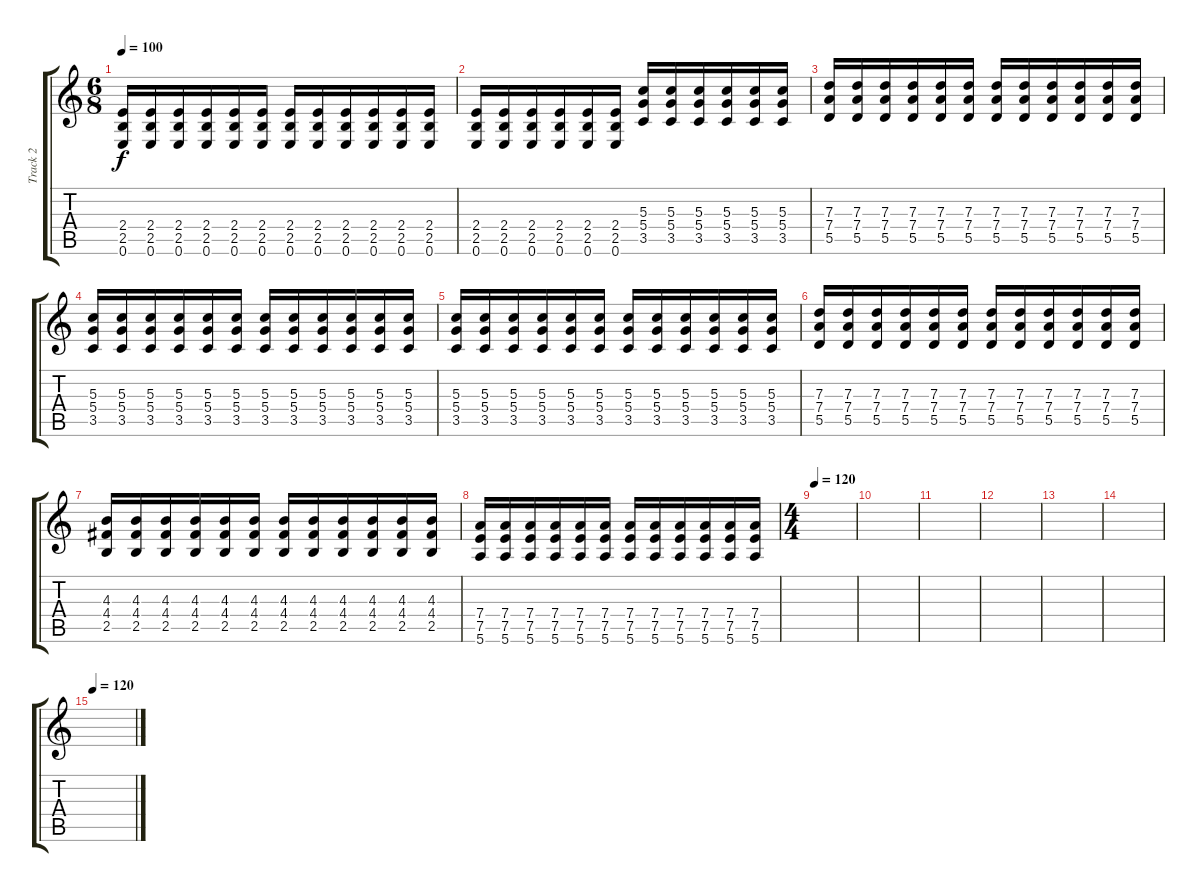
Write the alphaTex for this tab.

\track ("Track 2" "Track 2") {instrument overdrivenguitar}
\staff {score tabs}
\tuning (E4 B3 G3 D3 A2 E2) {hide}
\ts (6 8)
\tempo 100
\clef g2
\ks c
(2.4 2.5 0.6).16{dy f} (2.4 2.5 0.6).16 (2.4 2.5 0.6).16 (2.4 2.5 0.6).16 (2.4 2.5 0.6).16 (2.4 2.5 0.6).16 (2.4 2.5 0.6).16 (2.4 2.5 0.6).16 (2.4 2.5 0.6).16 (2.4 2.5 0.6).16 (2.4 2.5 0.6).16 (2.4 2.5 0.6).16 |
(2.4 2.5 0.6).16 (2.4 2.5 0.6).16 (2.4 2.5 0.6).16 (2.4 2.5 0.6).16 (2.4 2.5 0.6).16 (2.4 2.5 0.6).16 (5.3 5.4 3.5).16 (5.3 5.4 3.5).16 (5.3 5.4 3.5).16 (5.3 5.4 3.5).16 (5.3 5.4 3.5).16 (5.3 5.4 3.5).16 |
(7.3 7.4 5.5).16 (7.3 7.4 5.5).16 (7.3 7.4 5.5).16 (7.3 7.4 5.5).16 (7.3 7.4 5.5).16 (7.3 7.4 5.5).16 (7.3 7.4 5.5).16 (7.3 7.4 5.5).16 (7.3 7.4 5.5).16 (7.3 7.4 5.5).16 (7.3 7.4 5.5).16 (7.3 7.4 5.5).16 |
(5.3 5.4 3.5).16 (5.3 5.4 3.5).16 (5.3 5.4 3.5).16 (5.3 5.4 3.5).16 (5.3 5.4 3.5).16 (5.3 5.4 3.5).16 (5.3 5.4 3.5).16 (5.3 5.4 3.5).16 (5.3 5.4 3.5).16 (5.3 5.4 3.5).16 (5.3 5.4 3.5).16 (5.3 5.4 3.5).16 |
(5.3 5.4 3.5).16 (5.3 5.4 3.5).16 (5.3 5.4 3.5).16 (5.3 5.4 3.5).16 (5.3 5.4 3.5).16 (5.3 5.4 3.5).16 (5.3 5.4 3.5).16 (5.3 5.4 3.5).16 (5.3 5.4 3.5).16 (5.3 5.4 3.5).16 (5.3 5.4 3.5).16 (5.3 5.4 3.5).16 |
(7.3 7.4 5.5).16 (7.3 7.4 5.5).16 (7.3 7.4 5.5).16 (7.3 7.4 5.5).16 (7.3 7.4 5.5).16 (7.3 7.4 5.5).16 (7.3 7.4 5.5).16 (7.3 7.4 5.5).16 (7.3 7.4 5.5).16 (7.3 7.4 5.5).16 (7.3 7.4 5.5).16 (7.3 7.4 5.5).16 |
(4.3 4.4 2.5).16 (4.3 4.4 2.5).16 (4.3 4.4 2.5).16 (4.3 4.4 2.5).16 (4.3 4.4 2.5).16 (4.3 4.4 2.5).16 (4.3 4.4 2.5).16 (4.3 4.4 2.5).16 (4.3 4.4 2.5).16 (4.3 4.4 2.5).16 (4.3 4.4 2.5).16 (4.3 4.4 2.5).16 |
(7.4 7.5 5.6).16 (7.4 7.5 5.6).16 (7.4 7.5 5.6).16 (7.4 7.5 5.6).16 (7.4 7.5 5.6).16 (7.4 7.5 5.6).16 (7.4 7.5 5.6).16 (7.4 7.5 5.6).16 (7.4 7.5 5.6).16 (7.4 7.5 5.6).16 (7.4 7.5 5.6).16 (7.4 7.5 5.6).16 |
\ts (4 4)
\tempo 120
|
|
|
|
|
|
\tempo 120
